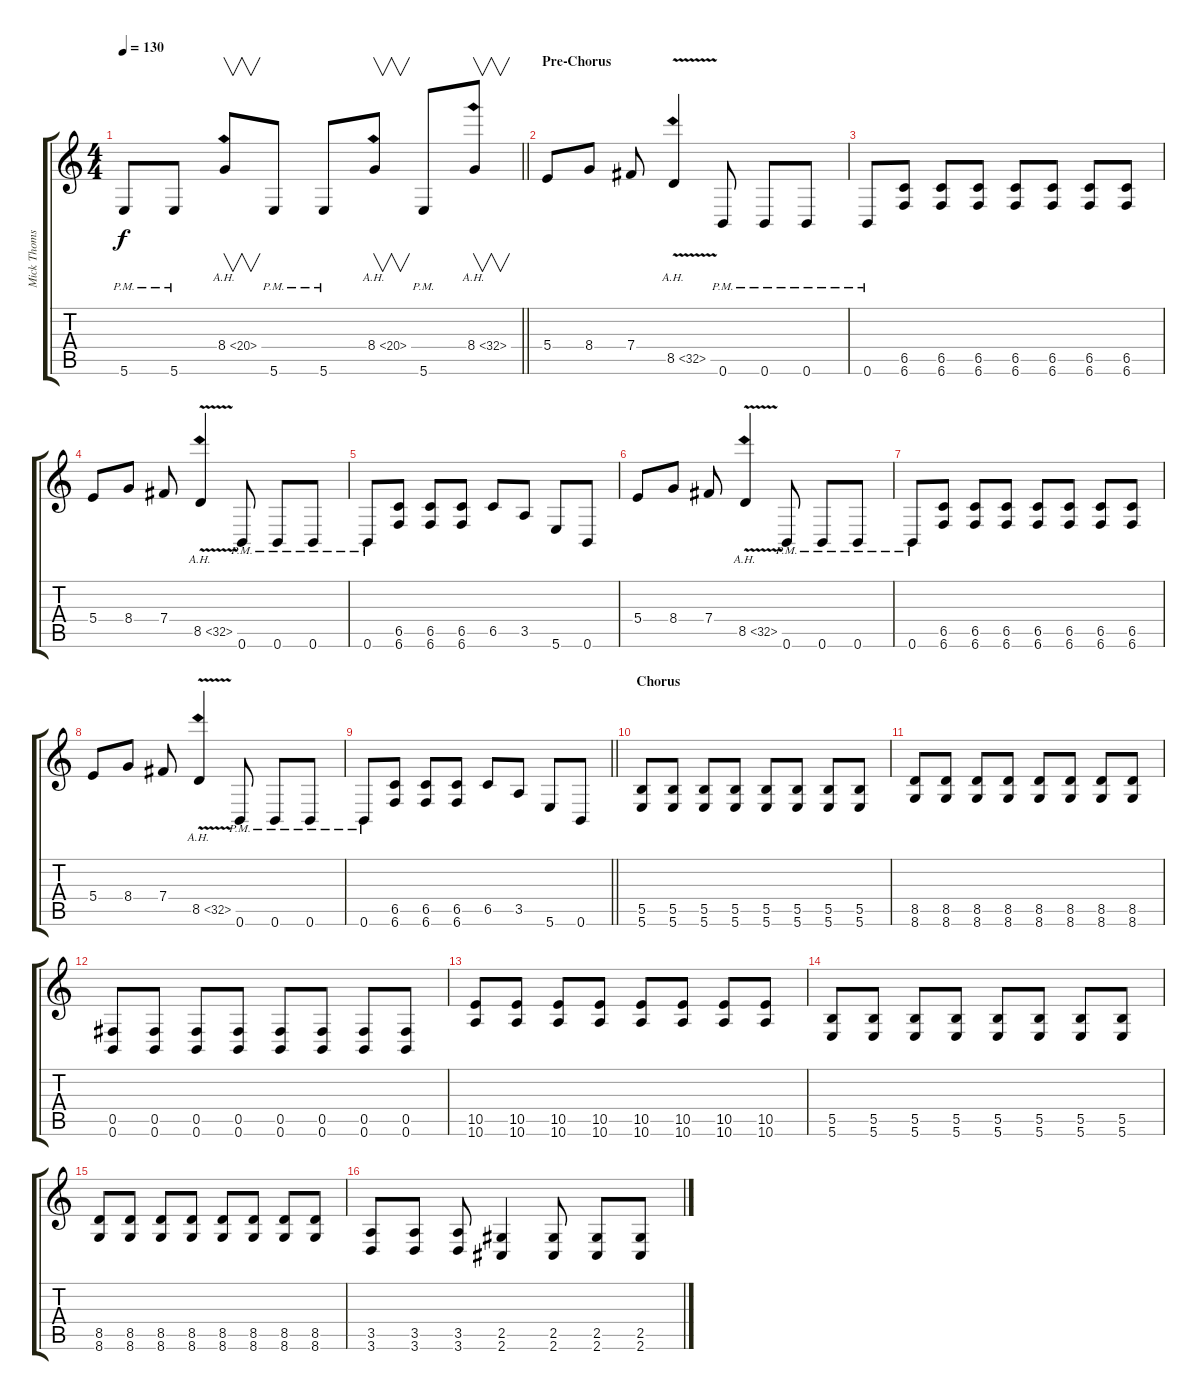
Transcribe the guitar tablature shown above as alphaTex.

\track ("Mick Thomson" "Mick Thoms") {instrument overdrivenguitar}
\staff {score tabs}
\tuning (Db4 Ab3 E3 B2 Gb2 B1) {hide}
\ts (4 4)
\tempo 130
\clef g2
\barLineRight lightlight
\ks c
5.6{pm}.8{dy f} 5.6{pm}.8 8.4{ah 12}.8{v} 5.6{pm}.8 5.6{pm}.8 8.4{ah 12}.8{v} 5.6{pm}.8 8.4{ah 24}.8{v} |
\section ("" "Pre-Chorus")
5.4.8 8.4.8 7.4.8 8.5{ah 24 v}.4 0.6{pm}.8 0.6{pm}.8 0.6{pm}.8 |
0.6{pm}.8 (6.5 6.6).8 (6.5 6.6).8 (6.5 6.6).8 (6.5 6.6).8 (6.5 6.6).8 (6.5 6.6).8 (6.5 6.6).8 |
5.4.8 8.4.8 7.4.8 8.5{ah 24 v}.4 0.6{pm}.8 0.6{pm}.8 0.6{pm}.8 |
0.6{pm}.8 (6.5 6.6).8 (6.5 6.6).8 (6.5 6.6).8 6.5.8 3.5.8 5.6.8 0.6.8 |
5.4.8 8.4.8 7.4.8 8.5{ah 24 v}.4 0.6{pm}.8 0.6{pm}.8 0.6{pm}.8 |
0.6{pm}.8 (6.5 6.6).8 (6.5 6.6).8 (6.5 6.6).8 (6.5 6.6).8 (6.5 6.6).8 (6.5 6.6).8 (6.5 6.6).8 |
5.4.8 8.4.8 7.4.8 8.5{ah 24 v}.4 0.6{pm}.8 0.6{pm}.8 0.6{pm}.8 |
\barLineRight lightlight
0.6{pm}.8 (6.5 6.6).8 (6.5 6.6).8 (6.5 6.6).8 6.5.8 3.5.8 5.6.8 0.6.8 |
\section ("" "Chorus")
(5.5 5.6).8 (5.5 5.6).8 (5.5 5.6).8 (5.5 5.6).8 (5.5 5.6).8 (5.5 5.6).8 (5.5 5.6).8 (5.5 5.6).8 |
(8.5 8.6).8 (8.5 8.6).8 (8.5 8.6).8 (8.5 8.6).8 (8.5 8.6).8 (8.5 8.6).8 (8.5 8.6).8 (8.5 8.6).8 |
(0.5 0.6).8 (0.5 0.6).8 (0.5 0.6).8 (0.5 0.6).8 (0.5 0.6).8 (0.5 0.6).8 (0.5 0.6).8 (0.5 0.6).8 |
(10.5 10.6).8 (10.5 10.6).8 (10.5 10.6).8 (10.5 10.6).8 (10.5 10.6).8 (10.5 10.6).8 (10.5 10.6).8 (10.5 10.6).8 |
(5.5 5.6).8 (5.5 5.6).8 (5.5 5.6).8 (5.5 5.6).8 (5.5 5.6).8 (5.5 5.6).8 (5.5 5.6).8 (5.5 5.6).8 |
(8.5 8.6).8 (8.5 8.6).8 (8.5 8.6).8 (8.5 8.6).8 (8.5 8.6).8 (8.5 8.6).8 (8.5 8.6).8 (8.5 8.6).8 |
(3.5 3.6).8{instrument overdrivenguitar} (3.5 3.6).8 (3.5 3.6).8 (2.5 2.6).4 (2.5 2.6).8 (2.5 2.6).8 (2.5 2.6).8
